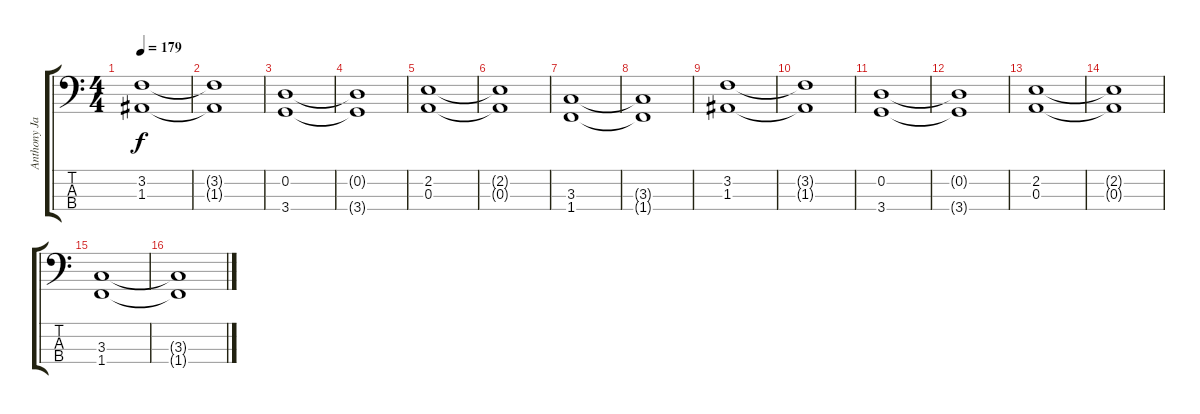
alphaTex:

\track ("Anthony Jackson" "Anthony Ja") {instrument electricbassfinger}
\staff {score tabs}
\tuning (G2 D2 A1 E1) {hide}
\ts (4 4)
\tempo 179
\clef f4
\ks c
(3.2 1.3).1{dy f} |
(3.2{t} 1.3{t}).1 |
(0.2 3.4).1 |
(0.2{t} 3.4{t}).1 |
(2.2 0.3).1 |
(2.2{t} 0.3{t}).1 |
(3.3 1.4).1 |
(3.3{t} 1.4{t}).1 |
(3.2 1.3).1 |
(3.2{t} 1.3{t}).1 |
(0.2 3.4).1 |
(0.2{t} 3.4{t}).1 |
(2.2 0.3).1 |
(2.2{t} 0.3{t}).1 |
(3.3 1.4).1 |
(3.3{t} 1.4{t}).1
